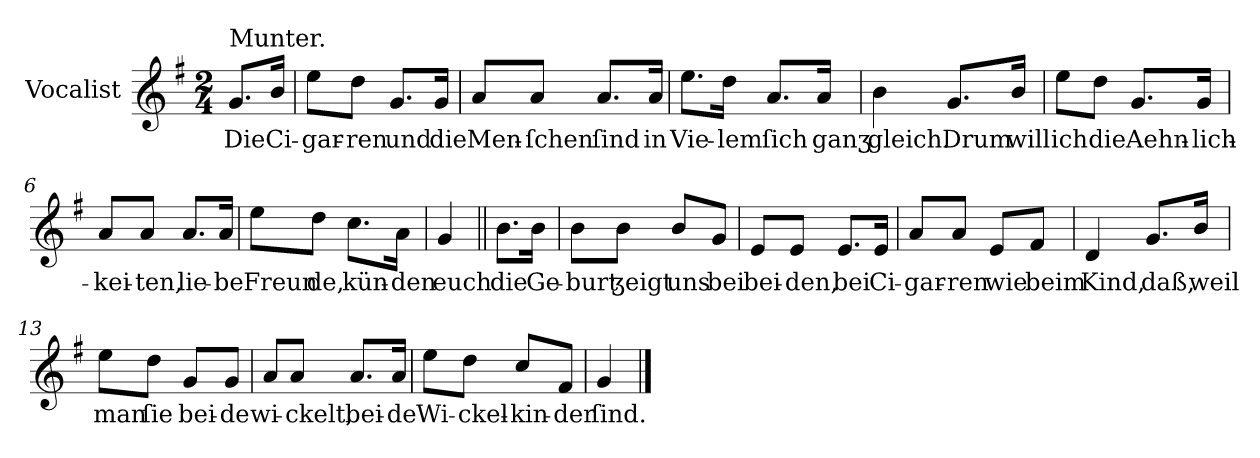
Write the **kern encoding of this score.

**kern	**text
*part1	*part1
*staff1	*staff1
*I"Vocalist	*
*clefG2	*
*k[f#]	*
*G:	*
*M2/4	*
=	=
!LO:TX:a:t=Munter.	!
8.g/L	Die
16b/Jk	Ci-
=1	=1
8ee\L	-gar-
8dd\J	-ren
8.g/L	und
16g/Jk	die
=2	=2
8a/L	Men-
8a/J	-ſchen
8.a/L	ſind
16a/Jk	in
=3	=3
8.ee\L	Vie-
16dd\Jk	-lem
8.a/L	ſich
16a/Jk	ganʒ
=4	=4
4b	gleich.
8.g/L	Drum
16b/Jk	will
=5	=5
8ee\L	ich
8dd\J	die
8.g/L	Aehn-
16g/Jk	-lich-
=6	=6
8a/L	-kei-
8a/J	-ten,
8.a/L	lie-
16a/Jk	-be
=7	=7
8ee\L	Freun
8dd\J	de,
8.cc\L	kün-
16a\Jk	-den
=8	=8
4g	euch
=||	=||
8.b\L	die
16b\Jk	Ge-
=9	=9
8b\L	-burt
8b\J	ʒeigt
8b/L	uns
8g/J	bei
=10	=10
8e/L	bei-
8e/J	-den,
8.e/L	bei
16e/Jk	Ci-
=11	=11
8a/L	-gar-
8a/J	-ren
8e/L	wie
8f#/J	beim
=12	=12
4d	Kind,
8.g/L	daß,
16b/Jk	weil
=13	=13
8ee\L	man
8dd\J	ſie
8g/L	bei-
8g/J	-de
=14	=14
8a/L	wi-
8a/J	-ckelt,
8.a/L	bei-
16a/Jk	-de
=15	=15
8ee\L	Wi-
8dd\J	-ckel-
8cc/L	-kin-
8f#/J	-der
=16	=16
4g	ſind.
==	==
*-	*-
